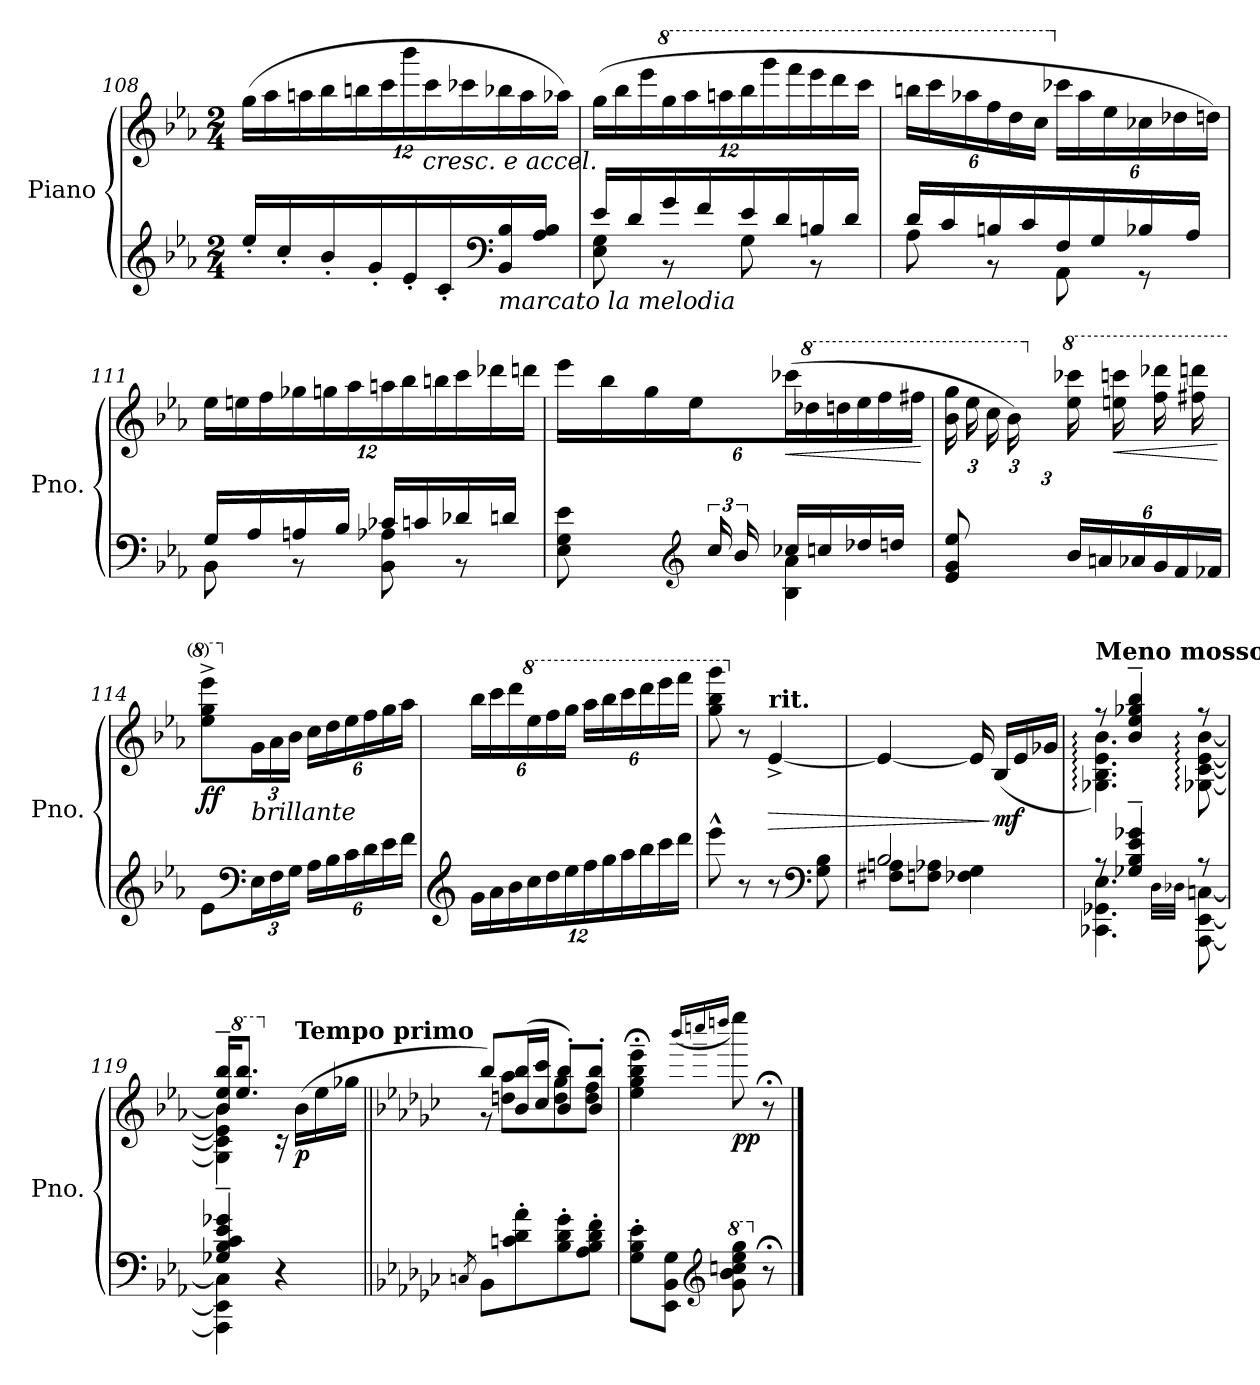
**kern	**kern	**dynam
*part1	*part1	*part1
*staff2	*staff1	*staff1/2
*I"Piano	*	*
*I'Pno.	*	*
!!LO:PB:g=z
*clefG2	*clefG2	*
*k[b-e-a-]	*k[b-e-a-]	*
*M2/4	*M2/4	*
*	*Xbrackettup	*
=108	=108	=108
16ee-'/LL	(>24gg\LL	.
.	24aa-\	.
16cc'/	.	.
.	24aan\	.
16b-'/	24bb-\	.
.	24bbn\	.
16g'/	.	.
.	24ccc\	.
16e-'/	24bbb-\	.
!	!LO:TX:b:i:t=cresc. e accel.	!
.	24ccc\	.
16c'/	.	.
.	24ccc-X\	.
*clefF4	*	*
!LO:TX:b:i:t=marcato la melodia	!	!
16BB-/ 16B-/	24bb-X\	.
.	24aa\	.
16A-/ 16B-/JJ	.	.
.	24aa-X\JJ)	.
=109	=109	=109
*^	*	*
16e-/LL	8E-\ 8G\	(>24gg\LL	.
.	.	24bb-\	.
16d/	.	.	.
.	.	24eee-\	.
*	*	*8va	*
16g/	8r	24ggg\	.
.	.	24aaa-\	.
16f/	.	.	.
.	.	24aaan\	.
16e-/	8G\	24bbb-\	.
.	.	24gggg\	.
16d/	.	.	.
.	.	24ffff\	.
16Bn/	8r	24eeee-\	.
.	.	24dddd\	.
16d/JJ	.	.	.
.	.	24cccc\JJ	.
=110	=110	=110	=110
16d/LL	8A-\	24bbbn\LL	.
.	.	24cccc\	.
16c/	.	.	.
.	.	24aaa-X\	.
16Bn/	8r	24fff\	.
.	.	24ddd\	.
16c/	.	.	.
.	.	24ccc\JJ	.
*	*	*X8va	*
16F/	8AA-\	24ccc-X\LL	.
.	.	24aa-\	.
16G/	.	.	.
.	.	24ee-\	.
16B-X/	8r	24cc-X\	.
.	.	24dd-X\	.
16A-/JJ	.	.	.
.	.	24ddn\JJ)	.
!!LO:LB:g=z
=111	=111	=111	=111
16G/LL	8BB-\	24ee-\LL	.
.	.	24een\	.
16A-/	.	.	.
.	.	24ff\	.
16An/	8r	24gg-X\	.
.	.	24ggn\	.
16B-/JJ	.	.	.
.	.	24aa-\	.
16c-X/LL	8BB-\ 8A-X\	24aan\	.
.	.	24bb-\	.
16cn/	.	.	.
.	.	24bbn\	.
16d-X/	8r	24ccc\	.
.	.	24ddd-X\	.
16dn/JJ	.	.	.
.	.	24dddn\JJ	.
=112	=112	=112	=112
*	*^	*	*
6ryy	8E-\ 8G\ 8e-\	4ryy	24eee-\LL	.
.	.	.	24bb-\	.
.	.	.	24gg\	.
*clefG2	*	*	*	*
.	8ryy	.	24ee-\	.
24cc/	.	.	12ryy	.
24b-/	.	.	.	.
!	!	!	!	!LO:HP:b
4ryy	16cc-X/LL	4B-\ 4a-\	(>24ccc-X\	<
*	*	*	*8va	*
.	.	.	24ddd-X\	.
.	16ccn/	.	.	.
.	.	.	24dddn\	.
.	16dd-X/	.	24eee-\	.
.	.	.	24fff\	.
.	16ddn/JJ	.	.	.
.	.	.	24fff#X\JJ	.
*v	*v	*v	*	*
.	.	[
=113	=113	=113
*^	*	*
6ryy	8e-/ 8g/ 8ee-/	24bb-\ 24ggg\LL	.
.	.	24eee-\	.
.	.	24ccc\	.
.	8ryy	24bb-\)	.
*	*	*X8va	*
24gg/	.	12ryy	.
24ee-/JJ	.	.	.
*	*Xbrackettup	*	*
*	*	*8va	*
4ryy	24b-/LL	16eee-\ 16cccc-X\LL	.
.	24an/	.	.
!	!	!	!LO:HP:b
.	.	16eeen\ 16ccccn\	<
.	24a-X/	.	.
.	24g/	16fff\ 16dddd-X\	.
.	24f/	.	.
.	.	16fff#X\ 16ddddn\JJ	.
.	24f-X/JJ	.	.
*v	*v	*	*
.	.	[
!!LO:LB:g=z
=114	=114	=114
!	!	!LO:DY:b
8e-\L	8eee-\^ 8ggg\^ 8eeee-\^L	ff
*clefF4	*	*
*	*X8va	*
!	!LO:TX:b:i:t=brillante	!
24E-\L	24g\L	.
24F\	24a-\	.
24G\JJ	24b-\JJ	.
24A-\LL	24cc\LL	.
24B-\	24dd\	.
24c\	24ee-\	.
24d\	24ff\	.
24e-\	24gg\	.
24f\JJ	24aa-\JJ	.
=115	=115	=115
*clefG2	*	*
24g\LL	24bb-\LL	.
24a-\	24ccc\	.
24b-\	24ddd\	.
*	*8va	*
24cc\	24eee-\	.
24dd\	24fff\	.
24ee-\	24ggg\JJ	.
24ff\	24aaa-\LL	.
24gg\	24bbb-\	.
24aa-\	24cccc\	.
24bb-\	24dddd\	.
24ccc\	24eeee-\	.
24ddd\JJ	24ffff\JJ	.
=116	=116	=116
!	!	!LO:DY:b
8eee-^^\	8ggg\ 8bbb-\ 8gggg\	other-dynamics
*	*X8va	*
8r	8r	.
!	!LO:TX:a:B:t=rit.	!
!	!	!LO:HP:b
8r	[4e-^/	>
*clefF4	*	*
8G\ 8B-\	.	.
=117	=117	=117
*	*MM60	*
*^	*	*
2B-/	8F#X\ 8An\L	4e-/_	.
.	8Fn\ 8A-X\J	.	.
.	4F-X\ 4G\	16e-/]	.
*	*	*MM50	*
!	!	!	!LO:DY:n=1:b
.	.	(>16B-/LL	] mf
.	.	16e-/	.
.	.	16g-X/JJ	.
!!LO:LB:g=z
=118	=118	=118	=118
*	*	*^	*
!	!	!LO:TX:a:B:t=Meno mosso	!	!
8rA	4.CC-X\ 4.GG-X\ 4.E-\	8rff	4.G-X\: 4.B-\: 4.e-\: 4.b-\:)	.
4G-X/~ 4B-/~ 4e-/~ 4g-X/~	.	4b-/~ 4ee-/~ 4gg-X/~ 4bb-/~	.	.
.	32qD\LLL	.	.	.
.	32qD-X\JJJ	.	.	.
8rA	[8AAA-\ [8EE-\ [8Cn\	8rff	[8G-X\: [8c\: [8e-\: [8b-\:	.
=119	=119	=119	=119	=119
*	*	*MM20	*	*
4G-X/~ 4B-/~ 4c/~ 4e-/~ 4g-X/~	4AAA-\] 4EE-\] 4C\]	16b-/~ 16ee-/~ 16bb-/~KL	4G-\] 4c\] 4e-\] 4b-\]	.
*	*	*8va	*	*
.	.	8.eee-/ 8.bbb-/J	.	.
*	*	*X8va	*	*
4r	4ryy	16rc	4ryy	.
!	!	!LO:TX:a:B:t=Tempo primo	!	!
!	!	!	!	!LO:DY:b
.	.	(>16b-\LL	.	p
.	.	16ee-\	.	.
.	.	16gg-X\JJ	.	.
*v	*v	*	*	*
=120||	=120||	=120||	=120||
*k[b-e-a-d-g-c-]	*k[b-e-a-d-g-c-]	*	*
8qCn/	.	.	.
8BB-\L	8bb-/L)	8r	.
8cn\' 8d-\' 8a-\'	(>16b-/ 16bb-/L	8ddn\ 8aa-\L	.
.	16cc-/ 16ccc-/JJ	.	.
8B-\' 8d-\' 8g-\'	8b-/' 8bb-/'L)	8dd\ 8gg-\	.
8A-\' 8B-\' 8d-\' 8f\'J	8b-/' 8bb-/'J	8dd\ 8ff\J	.
*	*v	*v	*
=121	=121	=121
8G-\' 8B-\' 8e-\'L	4ee-\;<~ 4gg-\;<~ 4bb-\;<~ 4eee-\;<~	.
8EE-\ 8BB-\ 8G-\J	.	.
*clefG2	*	*
.	(>16qbbb-/LL	.
.	16qccccn/	.
.	16qddddn/JJ	.
*8va	*	*
!	!	!LO:DY:b
8gg-\ 8bb-\ 8cccn\ 8eee-\ 8ggg-\	8eeee-\)	pp
*X8va	*	*
8r;<	8r;<	.
==	==	==
*-	*-	*-
